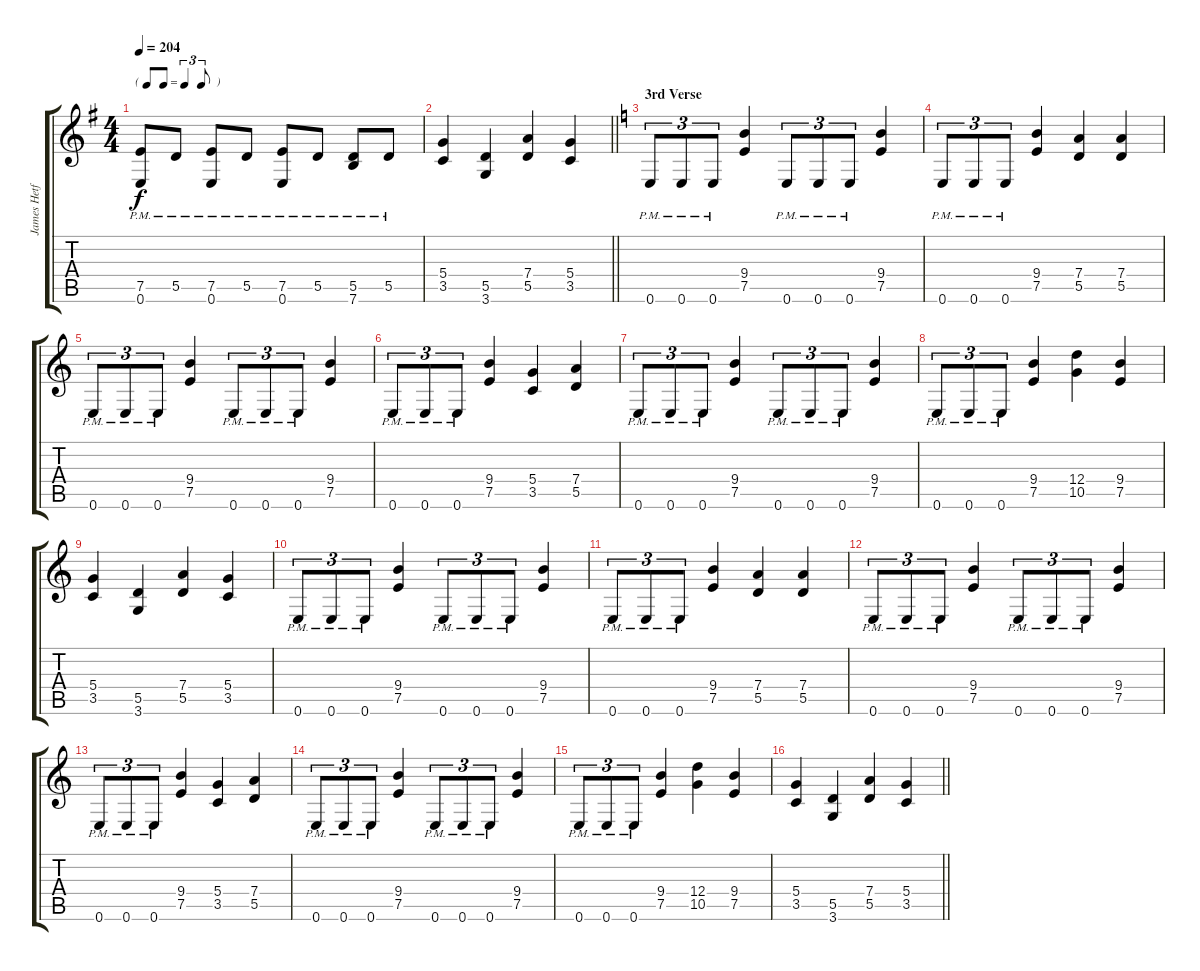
\track ("James Hetfield" "James Hetf") {instrument distortionguitar}
\staff {score tabs}
\tuning (E4 B3 G3 D3 A2 E2) {hide}
\ts (4 4)
\tf triplet8th
\tempo 204
\clef g2
\ks eminor
(7.5{pm} 0.6{pm}).8{dy f} 5.5{pm}.8 (7.5{pm} 0.6{pm}).8 5.5{pm}.8 (7.5{pm} 0.6{pm}).8 5.5{pm}.8 (5.5{pm} 7.6{pm}).8 5.5{pm}.8 |
\barLineRight lightlight
(5.4 3.5).4 (5.5 3.6).4 (7.4 5.5).4 (5.4 3.5).4 |
\section ("" "3rd Verse")
\ks c
0.6{pm}.8{tu (3 2)} 0.6{pm}.8{tu (3 2)} 0.6{pm}.8{tu (3 2)} (9.4 7.5).4 0.6{pm}.8{tu (3 2)} 0.6{pm}.8{tu (3 2)} 0.6{pm}.8{tu (3 2)} (9.4 7.5).4 |
0.6{pm}.8{tu (3 2)} 0.6{pm}.8{tu (3 2)} 0.6{pm}.8{tu (3 2)} (9.4 7.5).4 (7.4 5.5).4 (7.4 5.5).4 |
0.6{pm}.8{tu (3 2)} 0.6{pm}.8{tu (3 2)} 0.6{pm}.8{tu (3 2)} (9.4 7.5).4 0.6{pm}.8{tu (3 2)} 0.6{pm}.8{tu (3 2)} 0.6{pm}.8{tu (3 2)} (9.4 7.5).4 |
0.6{pm}.8{tu (3 2)} 0.6{pm}.8{tu (3 2)} 0.6{pm}.8{tu (3 2)} (9.4 7.5).4 (5.4 3.5).4 (7.4 5.5).4 |
0.6{pm}.8{tu (3 2)} 0.6{pm}.8{tu (3 2)} 0.6{pm}.8{tu (3 2)} (9.4 7.5).4 0.6{pm}.8{tu (3 2)} 0.6{pm}.8{tu (3 2)} 0.6{pm}.8{tu (3 2)} (9.4 7.5).4 |
0.6{pm}.8{tu (3 2)} 0.6{pm}.8{tu (3 2)} 0.6{pm}.8{tu (3 2)} (9.4 7.5).4 (12.4 10.5).4 (9.4 7.5).4 |
(5.4 3.5).4 (5.5 3.6).4 (7.4 5.5).4 (5.4 3.5).4 |
0.6{pm}.8{tu (3 2)} 0.6{pm}.8{tu (3 2)} 0.6{pm}.8{tu (3 2)} (9.4 7.5).4 0.6{pm}.8{tu (3 2)} 0.6{pm}.8{tu (3 2)} 0.6{pm}.8{tu (3 2)} (9.4 7.5).4 |
0.6{pm}.8{tu (3 2)} 0.6{pm}.8{tu (3 2)} 0.6{pm}.8{tu (3 2)} (9.4 7.5).4 (7.4 5.5).4 (7.4 5.5).4 |
0.6{pm}.8{tu (3 2)} 0.6{pm}.8{tu (3 2)} 0.6{pm}.8{tu (3 2)} (9.4 7.5).4 0.6{pm}.8{tu (3 2)} 0.6{pm}.8{tu (3 2)} 0.6{pm}.8{tu (3 2)} (9.4 7.5).4 |
0.6{pm}.8{tu (3 2)} 0.6{pm}.8{tu (3 2)} 0.6{pm}.8{tu (3 2)} (9.4 7.5).4 (5.4 3.5).4 (7.4 5.5).4 |
0.6{pm}.8{tu (3 2)} 0.6{pm}.8{tu (3 2)} 0.6{pm}.8{tu (3 2)} (9.4 7.5).4 0.6{pm}.8{tu (3 2)} 0.6{pm}.8{tu (3 2)} 0.6{pm}.8{tu (3 2)} (9.4 7.5).4 |
0.6{pm}.8{tu (3 2)} 0.6{pm}.8{tu (3 2)} 0.6{pm}.8{tu (3 2)} (9.4 7.5).4 (12.4 10.5).4 (9.4 7.5).4 |
\barLineRight lightlight
(5.4 3.5).4 (5.5 3.6).4 (7.4 5.5).4 (5.4 3.5).4
